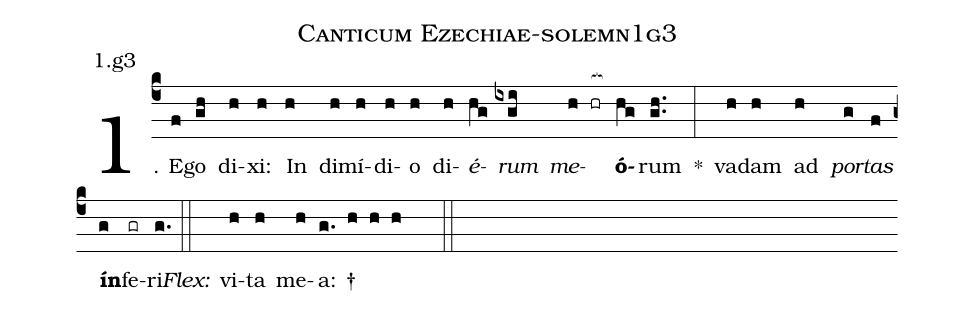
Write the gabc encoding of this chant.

name: Canticum Ezechiae-solemn1g3;
annotation: 1.g3;
%%
(c4)1. E(f)go(gh) di(h)xi:(h) In(h) di(h)mí(h)di(h)o(h) di(h)<i>é</i>(hg)<i>rum</i>(ixgi) <i>me</i>(h hr[ocb:1{])<b>ó</b>(hg[ocb:0}])rum(gh..) *(:) va(h)dam(h) ad(h) <i>por</i>(g)<i>tas</i>(f) <b>ín</b>(g)fe(gr)ri.(g.) (::)
<i>Flex:</i>()  vi(h)ta(h) me(h)a: †(g. h h h  ::)
